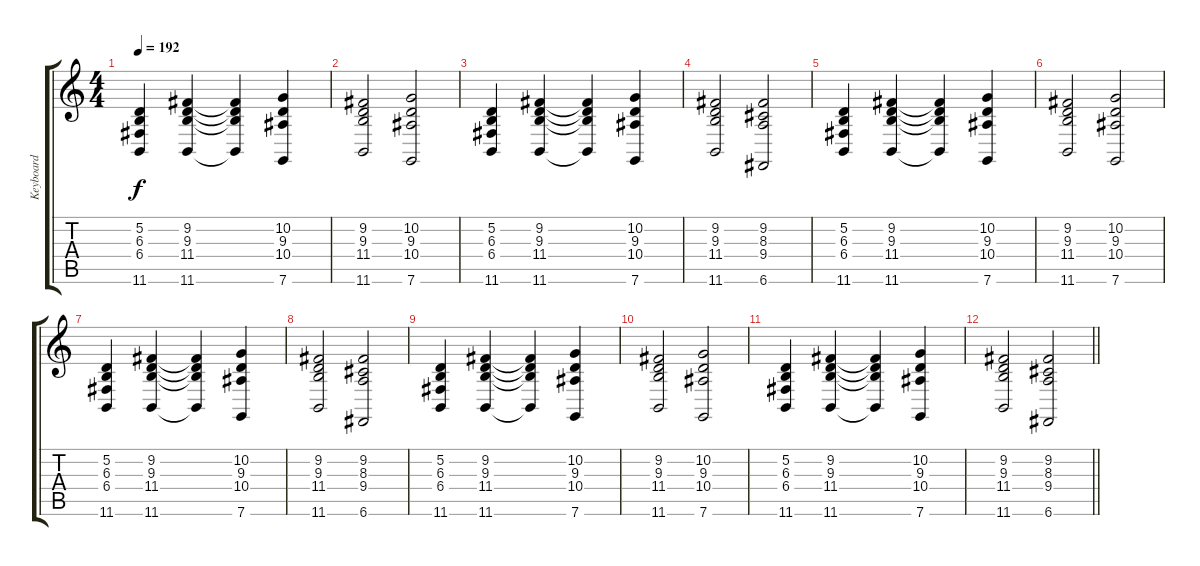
\track ("Keyboard" "Keyboard") {instrument lead2sawtooth}
\staff {score tabs}
\tuning (D4 A3 F3 C3 G2 C2) {hide}
\ts (4 4)
\tempo 192
\clef g2
\ks c
(5.2 6.3 6.4 11.6).4{dy f} (9.2 9.3 11.4 11.6).4 (9.2{t} 9.3{t} 11.4{t} 11.6{t}).4 (10.2 9.3 10.4 7.6).4 |
(9.2 9.3 11.4 11.6).2 (10.2 9.3 10.4 7.6).2 |
(5.2 6.3 6.4 11.6).4 (9.2 9.3 11.4 11.6).4 (9.2{t} 9.3{t} 11.4{t} 11.6{t}).4 (10.2 9.3 10.4 7.6).4 |
(9.2 9.3 11.4 11.6).2 (9.2 8.3 9.4 6.6).2 |
(5.2 6.3 6.4 11.6).4 (9.2 9.3 11.4 11.6).4 (9.2{t} 9.3{t} 11.4{t} 11.6{t}).4 (10.2 9.3 10.4 7.6).4 |
(9.2 9.3 11.4 11.6).2 (10.2 9.3 10.4 7.6).2 |
(5.2 6.3 6.4 11.6).4 (9.2 9.3 11.4 11.6).4 (9.2{t} 9.3{t} 11.4{t} 11.6{t}).4 (10.2 9.3 10.4 7.6).4 |
(9.2 9.3 11.4 11.6).2 (9.2 8.3 9.4 6.6).2 |
(5.2 6.3 6.4 11.6).4 (9.2 9.3 11.4 11.6).4 (9.2{t} 9.3{t} 11.4{t} 11.6{t}).4 (10.2 9.3 10.4 7.6).4 |
(9.2 9.3 11.4 11.6).2 (10.2 9.3 10.4 7.6).2 |
(5.2 6.3 6.4 11.6).4 (9.2 9.3 11.4 11.6).4 (9.2{t} 9.3{t} 11.4{t} 11.6{t}).4 (10.2 9.3 10.4 7.6).4 |
\barLineRight lightlight
(9.2 9.3 11.4 11.6).2 (9.2 8.3 9.4 6.6).2
